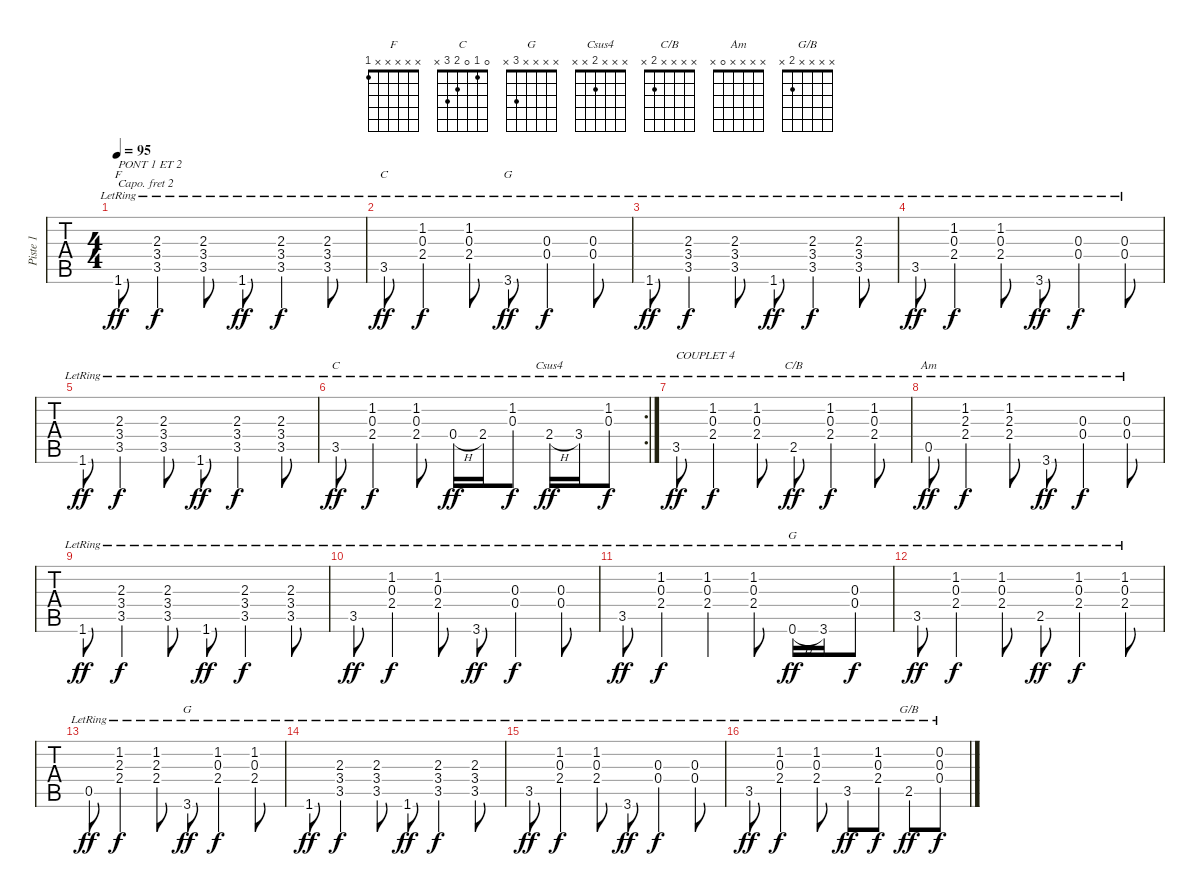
\track ("Piste 1" "Piste 1") {instrument acousticguitarsteel}
\staff {tabs}
\capo 2
\tuning (E4 B3 G3 D3 A2 E2) {hide}
\chord ("F" x x x x x 1)
\chord ("C" x x x x 3 x)
\chord ("G" x x x x x 3)
\chord ("C" 0 1 0 2 3 x)
\chord ("Csus4" x x x 2 x x)
\chord ("C/B" x x x x 2 x)
\chord ("Am" x x x x 0 x)
\chord ("G" x x x x x 0)
\chord ("G" x x x x 3 x)
\chord ("G/B" x x x x 2 x)
\ts (4 4)
\tempo 95
\clef g2
\ks c
1.6{ac lr}.8{ch "F" txt "PONT 1 ET 2" dy ff} (2.3{lr} 3.4{lr} 3.5{lr}).4{dy f} (2.3{lr} 3.4{lr} 3.5{lr}).8 1.6{ac lr}.8{dy ff} (2.3{lr} 3.4{lr} 3.5{lr}).4{dy f} (2.3{lr} 3.4{lr} 3.5{lr}).8 |
3.5{ac lr}.8{ch "C" dy ff} (1.2{lr} 0.3{lr} 2.4{lr}).4{dy f} (1.2{lr} 0.3{lr} 2.4{lr}).8 3.6{ac lr}.8{ch "G" dy ff} (0.3{lr} 0.4{lr}).4{dy f} (0.3{lr} 0.4{lr}).8 |
1.6{ac lr}.8{dy ff} (2.3{lr} 3.4{lr} 3.5{lr}).4{dy f} (2.3{lr} 3.4{lr} 3.5{lr}).8 1.6{ac lr}.8{dy ff} (2.3{lr} 3.4{lr} 3.5{lr}).4{dy f} (2.3{lr} 3.4{lr} 3.5{lr}).8 |
3.5{ac lr}.8{dy ff} (1.2{lr} 0.3{lr} 2.4{lr}).4{dy f} (1.2{lr} 0.3{lr} 2.4{lr}).8 3.6{ac lr}.8{dy ff} (0.3{lr} 0.4{lr}).4{dy f} (0.3{lr} 0.4{lr}).8 |
1.6{ac lr}.8{dy ff} (2.3{lr} 3.4{lr} 3.5{lr}).4{dy f} (2.3{lr} 3.4{lr} 3.5{lr}).8 1.6{ac lr}.8{dy ff} (2.3{lr} 3.4{lr} 3.5{lr}).4{dy f} (2.3{lr} 3.4{lr} 3.5{lr}).8 |
\rc 2
3.5{ac lr}.8{ch "C" dy ff} (1.2{lr} 0.3{lr} 2.4{lr}).4{dy f} (1.2{lr} 0.3{lr} 2.4{lr}).8 0.4{h ac lr}.16{dy ff} 2.4{ac lr}.16 (1.2{lr} 0.3{lr}).8{dy f} 2.4{h ac lr}.16{ch "Csus4" dy ff} 3.4{ac lr}.16 (1.2{lr} 0.3{lr}).8{dy f} |
3.5{ac lr}.8{txt "COUPLET 4" dy ff} (1.2{lr} 0.3{lr} 2.4{lr}).4{dy f} (1.2{lr} 0.3{lr} 2.4{lr}).8 2.5{ac lr}.8{ch "C/B" dy ff} (1.2{lr} 0.3{lr} 2.4{lr}).4{dy f} (1.2{lr} 0.3{lr} 2.4{lr}).8 |
0.5{ac lr}.8{ch "Am" dy ff} (1.2{lr} 2.3{lr} 2.4{lr}).4{dy f} (1.2{lr} 2.3{lr} 2.4{lr}).8 3.6{ac lr}.8{dy ff} (0.3{lr} 0.4{lr}).4{dy f} (0.3{lr} 0.4{lr}).8 |
1.6{ac lr}.8{dy ff} (2.3{lr} 3.4{lr} 3.5{lr}).4{dy f} (2.3{lr} 3.4{lr} 3.5{lr}).8 1.6{ac lr}.8{dy ff} (2.3{lr} 3.4{lr} 3.5{lr}).4{dy f} (2.3{lr} 3.4{lr} 3.5{lr}).8 |
3.5{ac lr}.8{dy ff} (1.2{lr} 0.3{lr} 2.4{lr}).4{dy f} (1.2{lr} 0.3{lr} 2.4{lr}).8 3.6{ac lr}.8{dy ff} (0.3{lr} 0.4{lr}).4{dy f} (0.3{lr} 0.4{lr}).8 |
3.5{ac lr}.8{dy ff} (1.2{lr} 0.3{lr} 2.4{lr}).4{dy f} (1.2{lr} 0.3{lr} 2.4{lr}).4 (1.2{lr} 0.3{lr} 2.4{lr}).8 0.6{h ac lr}.16{ch "G" dy ff} 3.6{ac lr}.16 (0.3{lr} 0.4{lr}).8{dy f} |
3.5{ac lr}.8{dy ff} (1.2{lr} 0.3{lr} 2.4{lr}).4{dy f} (1.2{lr} 0.3{lr} 2.4{lr}).8 2.5{ac lr}.8{dy ff} (1.2{lr} 0.3{lr} 2.4{lr}).4{dy f} (1.2{lr} 0.3{lr} 2.4{lr}).8 |
0.5{ac lr}.8{dy ff} (1.2{lr} 2.3{lr} 2.4{lr}).4{dy f} (1.2{lr} 2.3{lr} 2.4{lr}).8 3.6{ac lr}.8{ch "G" dy ff} (1.2{lr} 0.3{lr} 2.4{lr}).4{dy f} (1.2{lr} 0.3{lr} 2.4{lr}).8 |
1.6{ac lr}.8{dy ff} (2.3{lr} 3.4{lr} 3.5{lr}).4{dy f} (2.3{lr} 3.4{lr} 3.5{lr}).8 1.6{ac lr}.8{dy ff} (2.3{lr} 3.4{lr} 3.5{lr}).4{dy f} (2.3{lr} 3.4{lr} 3.5{lr}).8 |
3.5{ac lr}.8{dy ff} (1.2{lr} 0.3{lr} 2.4{lr}).4{dy f} (1.2{lr} 0.3{lr} 2.4{lr}).8 3.6{ac lr}.8{dy ff} (0.3{lr} 0.4{lr}).4{dy f} (0.3{lr} 0.4{lr}).8 |
3.5{ac lr}.8{dy ff} (1.2{lr} 0.3{lr} 2.4{lr}).4{dy f} (1.2{lr} 0.3{lr} 2.4{lr}).8 3.5{ac lr}.8{dy ff} (1.2{lr} 0.3{lr} 2.4{lr}).8{dy f} 2.5{ac lr}.8{ch "G/B" dy ff} (0.2{lr} 0.3{lr} 0.4{lr}).8{dy f}
